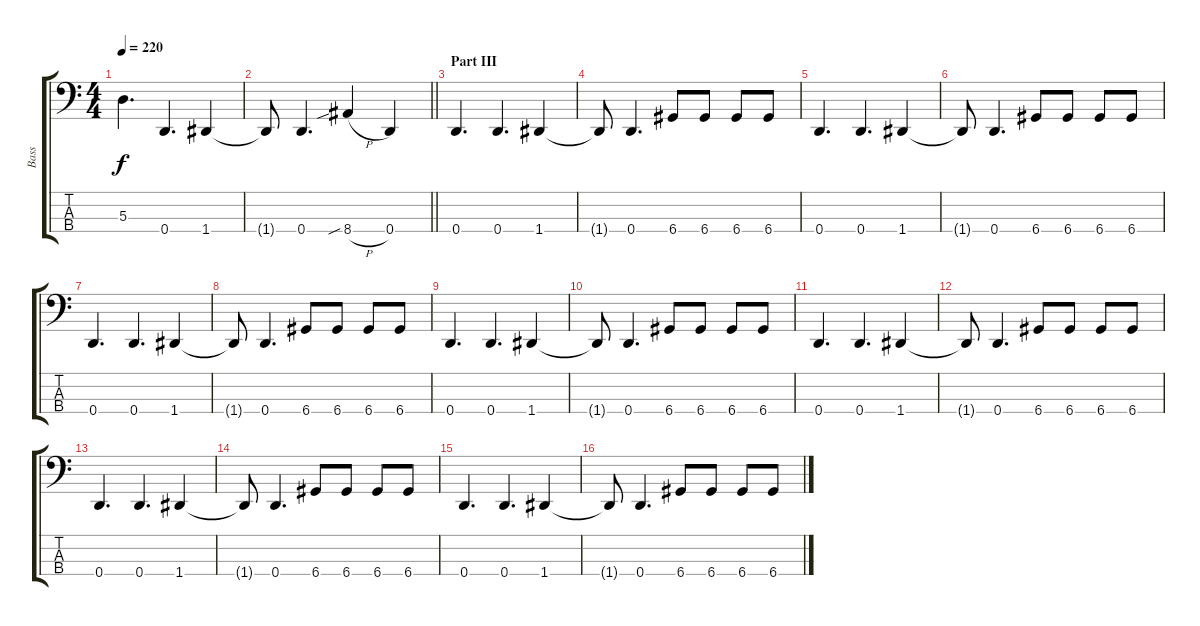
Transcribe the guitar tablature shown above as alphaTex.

\track ("Bass" "Bass") {instrument electricbasspick}
\staff {score tabs}
\tuning (G2 D2 A1 D1) {hide}
\ts (4 4)
\tempo 220
\clef f4
\ks c
5.3.4{d dy f} 0.4.4{d} 1.4.4 |
\barLineRight lightlight
1.4{t}.8 0.4.4{d} 8.4{sib h}.4 0.4.4 |
\section ("" "Part III")
0.4.4{d} 0.4.4{d} 1.4.4 |
1.4{t}.8 0.4.4{d} 6.4.8 6.4.8 6.4.8 6.4.8 |
0.4.4{d} 0.4.4{d} 1.4.4 |
1.4{t}.8 0.4.4{d} 6.4.8 6.4.8 6.4.8 6.4.8 |
0.4.4{d} 0.4.4{d} 1.4.4 |
1.4{t}.8 0.4.4{d} 6.4.8 6.4.8 6.4.8 6.4.8 |
0.4.4{d} 0.4.4{d} 1.4.4 |
1.4{t}.8 0.4.4{d} 6.4.8 6.4.8 6.4.8 6.4.8 |
0.4.4{d} 0.4.4{d} 1.4.4 |
1.4{t}.8 0.4.4{d} 6.4.8 6.4.8 6.4.8 6.4.8 |
0.4.4{d} 0.4.4{d} 1.4.4 |
1.4{t}.8 0.4.4{d} 6.4.8 6.4.8 6.4.8 6.4.8 |
0.4.4{d} 0.4.4{d} 1.4.4 |
1.4{t}.8 0.4.4{d} 6.4.8 6.4.8 6.4.8 6.4.8
